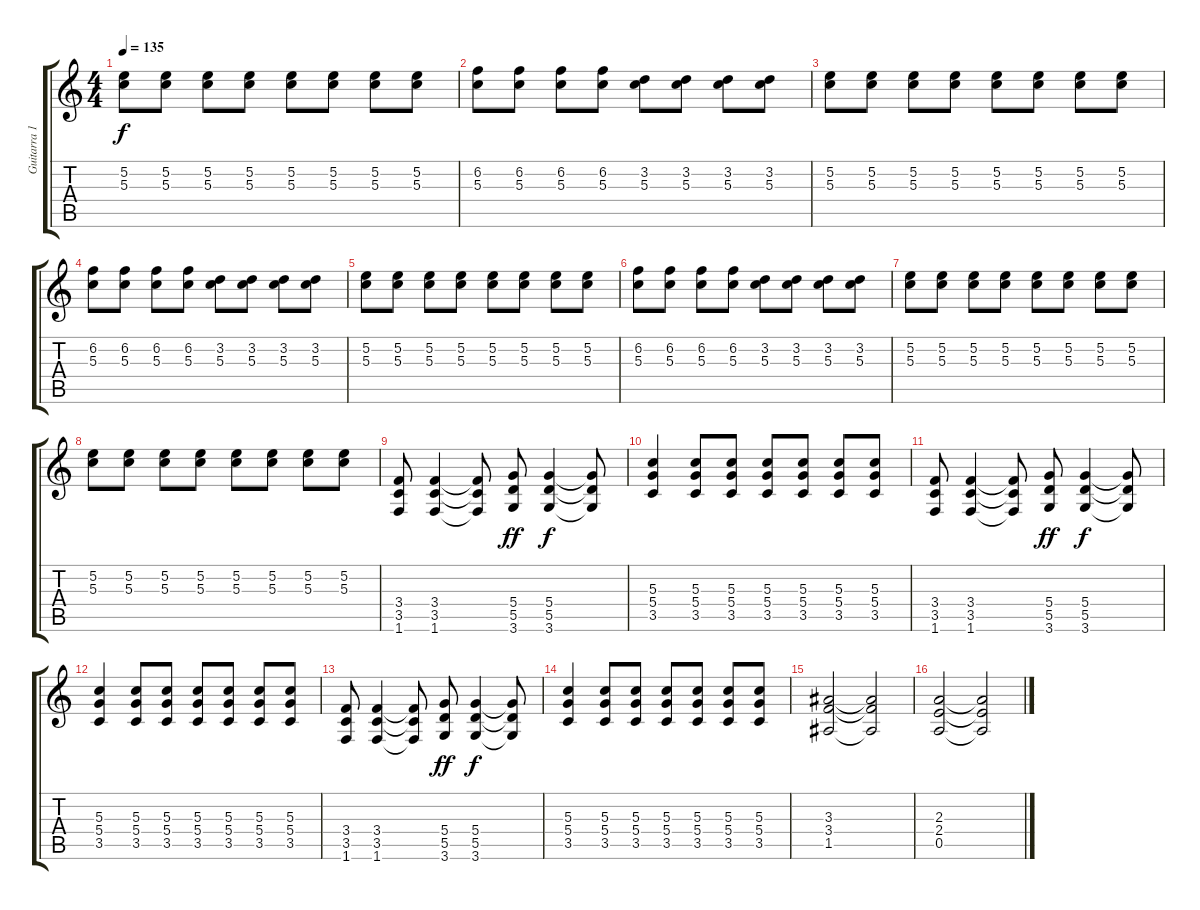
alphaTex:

\track ("Guitarra 1" "Guitarra 1") {instrument overdrivenguitar}
\staff {score tabs}
\tuning (E4 B3 G3 D3 A2 E2) {hide}
\ts (4 4)
\tempo 135
\clef g2
\ks c
(5.2 5.3).8{dy f} (5.2 5.3).8 (5.2 5.3).8 (5.2 5.3).8 (5.2 5.3).8 (5.2 5.3).8 (5.2 5.3).8 (5.2 5.3).8 |
(6.2 5.3).8 (6.2 5.3).8 (6.2 5.3).8 (6.2 5.3).8 (3.2 5.3).8 (3.2 5.3).8 (3.2 5.3).8 (3.2 5.3).8 |
(5.2 5.3).8 (5.2 5.3).8 (5.2 5.3).8 (5.2 5.3).8 (5.2 5.3).8 (5.2 5.3).8 (5.2 5.3).8 (5.2 5.3).8 |
(6.2 5.3).8 (6.2 5.3).8 (6.2 5.3).8 (6.2 5.3).8 (3.2 5.3).8 (3.2 5.3).8 (3.2 5.3).8 (3.2 5.3).8 |
(5.2 5.3).8 (5.2 5.3).8 (5.2 5.3).8 (5.2 5.3).8 (5.2 5.3).8 (5.2 5.3).8 (5.2 5.3).8 (5.2 5.3).8 |
(6.2 5.3).8 (6.2 5.3).8 (6.2 5.3).8 (6.2 5.3).8 (3.2 5.3).8 (3.2 5.3).8 (3.2 5.3).8 (3.2 5.3).8 |
(5.2 5.3).8 (5.2 5.3).8 (5.2 5.3).8 (5.2 5.3).8 (5.2 5.3).8 (5.2 5.3).8 (5.2 5.3).8 (5.2 5.3).8 |
(5.2 5.3).8 (5.2 5.3).8 (5.2 5.3).8 (5.2 5.3).8 (5.2 5.3).8 (5.2 5.3).8 (5.2 5.3).8 (5.2 5.3).8 |
(3.4 3.5 1.6).8 (3.4 3.5 1.6).4 (3.4{t} 3.5{t} 1.6{t}).8 (5.4 5.5 3.6).8{dy ff} (5.4 5.5 3.6).4{dy f} (5.4{t} 5.5{t} 3.6{t}).8 |
(5.3 5.4 3.5).4 (5.3 5.4 3.5).8 (5.3 5.4 3.5).8 (5.3 5.4 3.5).8 (5.3 5.4 3.5).8 (5.3 5.4 3.5).8 (5.3 5.4 3.5).8 |
(3.4 3.5 1.6).8 (3.4 3.5 1.6).4 (3.4{t} 3.5{t} 1.6{t}).8 (5.4 5.5 3.6).8{dy ff} (5.4 5.5 3.6).4{dy f} (5.4{t} 5.5{t} 3.6{t}).8 |
(5.3 5.4 3.5).4 (5.3 5.4 3.5).8 (5.3 5.4 3.5).8 (5.3 5.4 3.5).8 (5.3 5.4 3.5).8 (5.3 5.4 3.5).8 (5.3 5.4 3.5).8 |
(3.4 3.5 1.6).8 (3.4 3.5 1.6).4 (3.4{t} 3.5{t} 1.6{t}).8 (5.4 5.5 3.6).8{dy ff} (5.4 5.5 3.6).4{dy f} (5.4{t} 5.5{t} 3.6{t}).8 |
(5.3 5.4 3.5).4 (5.3 5.4 3.5).8 (5.3 5.4 3.5).8 (5.3 5.4 3.5).8 (5.3 5.4 3.5).8 (5.3 5.4 3.5).8 (5.3 5.4 3.5).8 |
(3.3 3.4 1.5).2 (3.3{t} 3.4{t} 1.5{t}).2 |
(2.3 2.4 0.5).2 (2.3{t} 2.4{t} 0.5{t}).2
